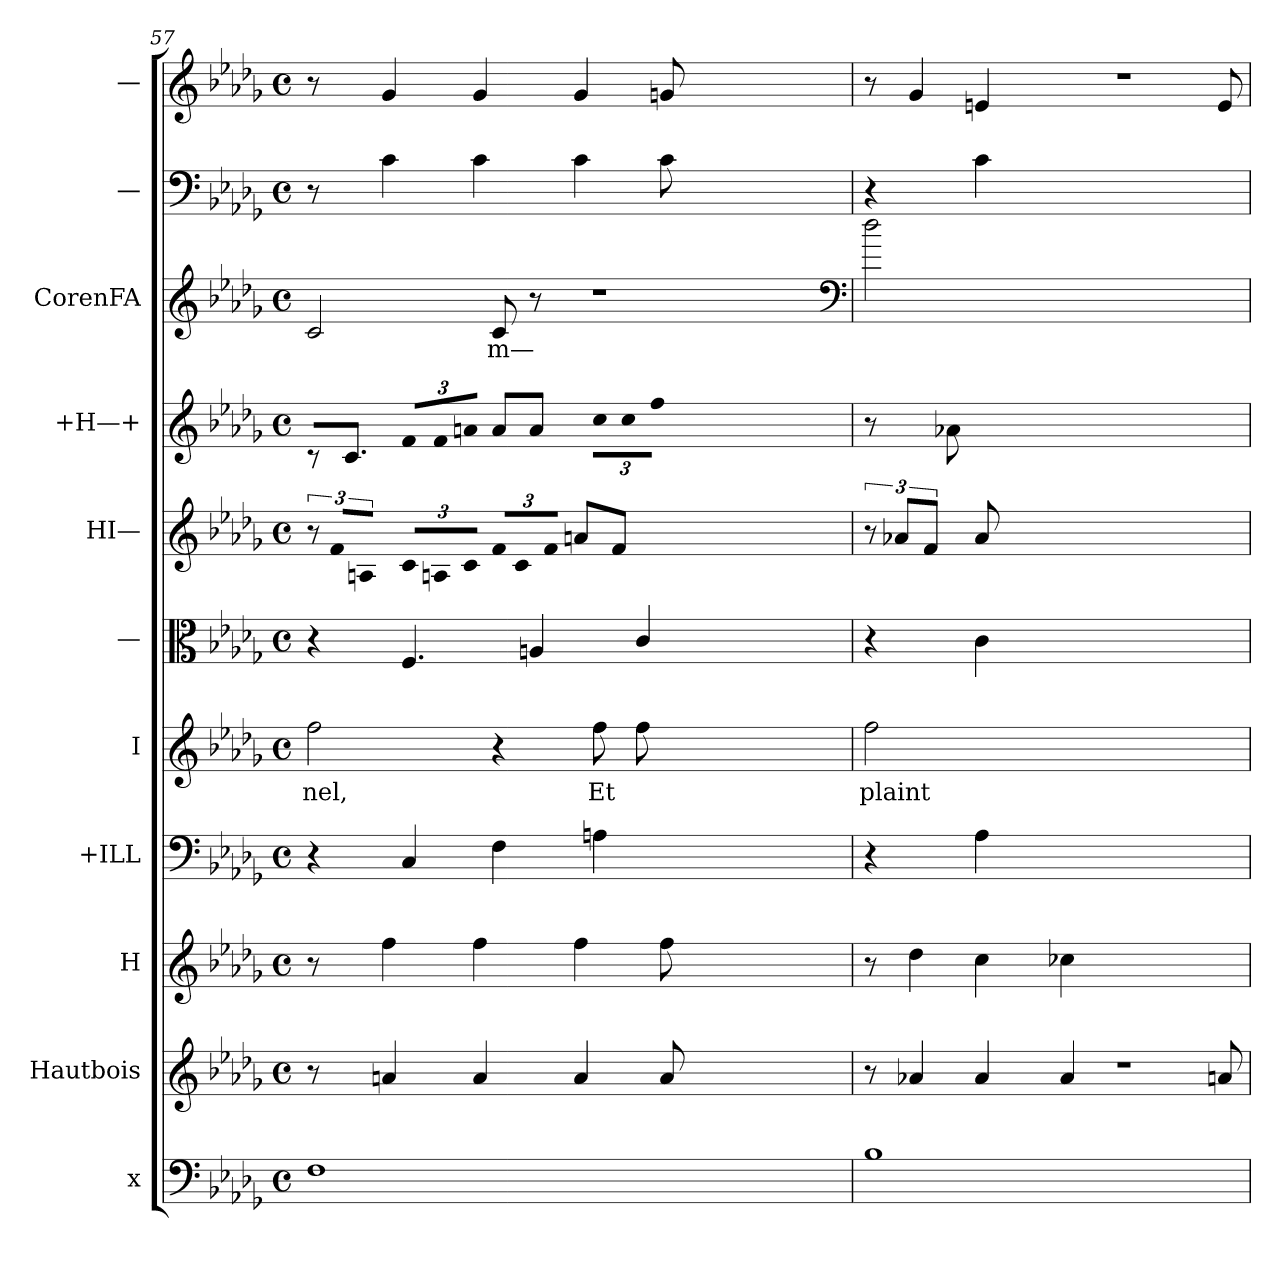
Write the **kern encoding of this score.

**kern	**kern	**kern	**kern	**kern	**text	**kern	**kern	**kern	**kern	**text	**kern	**kern
*part11	*part10	*part9	*part8	*part7	*part7	*part6	*part5	*part4	*part3	*part3	*part2	*part1
*staff11	*staff10	*staff9	*staff8	*staff7	*staff7	*staff6	*staff5	*staff4	*staff3	*staff3	*staff2	*staff1
*I"x	*I"Hautbois	*I"H	*I"+ILL	*I"I	*	*I"—	*I"HI—	*I"+H—+	*I"CorenFA	*	*I"—	*I"—
*clefF4	*clefG2	*clefG2	*clefF4	*clefG2	*	*clefC3	*clefG2	*clefG2	*clefG2	*	*clefF4	*clefG2
*k[b-e-a-d-g-]	*k[b-e-a-d-g-]	*k[b-e-a-d-g-]	*k[b-e-a-d-g-]	*k[b-e-a-d-g-]	*	*k[b-e-a-d-g-]	*k[b-e-a-d-g-]	*k[b-e-a-d-g-]	*k[b-e-a-d-g-]	*	*k[b-e-a-d-g-]	*k[b-e-a-d-g-]
*M4/4	*M4/4	*M4/4	*M4/4	*M4/4	*	*M4/4	*M4/4	*M4/4	*M4/4	*	*M4/4	*M4/4
*met(c)	*met(c)	*met(c)	*met(c)	*met(c)	*	*met(c)	*met(c)	*met(c)	*met(c)	*	*met(c)	*met(c)
=57	=57	=57	=57	=57	=57	=57	=57	=57	=57	=57	=57	=57
!	!	!	!	!	!	!	!LO:N:vis=8	!	!	!	!	!
*	*	*	*	*	*	*	*^	*^	*	*	*	*
1Fi/	8r	8r	4r	2ffi\	nel,	4r	12r	8ryy	8r	8ryy	2ci/	.	8r	8r
!	!	!	!	!	!	!	!LO:N:vis=8	!	!	!	!	!	!	!
.	.	.	.	.	.	.	12fi/L	.	.	.	.	.	.	.
.	8ryy	8ryy	.	.	.	.	.	8ryy	8.ci/J	8ryy	.	.	8ryy	8ryy
!	!	!	!	!	!	!	!LO:N:vis=8	!	!	!	!	!	!	!
.	.	.	.	.	.	.	12Ani/J	.	.	.	.	.	.	.
.	4ani/	4ffi\	16ryy	.	.	16ryy	16ryy	16ryy	.	4ee-j'</ 4fj'</	.	.	4ci\	4g-i/
!	!	!	!	!	!	!	!LO:N:vis=8	!	!LO:N:vis=8	!	!	!	!	!
.	.	.	4Ci/	.	.	4.Fi/	12ci/L	8.ryy	12fi/L	.	.	.	.	.
!	!	!	!	!	!	!	!LO:N:vis=8	!	!LO:N:vis=8	!	!	!	!	!
.	.	.	.	.	.	.	12Ani/	.	12fi/	.	.	.	.	.
!	!	!	!	!	!	!	!LO:N:vis=8	!	!LO:N:vis=8	!	!	!	!	!
.	.	.	.	.	.	.	12ci/J	.	12ani/J	.	.	.	.	.
.	4ai/	4ffi\	.	16ryy	.	.	.	16ryy	.	16ryy	16ryy	.	4ci\	4g-i/
!	!	!	!	!	!	!	!LO:N:vis=8	!	!	!	!	!	!	!
.	.	.	4Fi\	4r	.	.	12fi/L	8ryy	8ai/L	8ryy	8ci/	m—	.	.
!	!	!	!	!	!	!	!LO:N:vis=8	!	!	!	!	!	!	!
.	.	.	.	.	.	.	12ci/	.	.	.	.	.	.	.
.	.	.	.	.	.	4Ani/	.	16ryy	8ai/J	8ccj/J	8r	.	.	.
!	!	!	!	!	!	!	!LO:N:vis=8	!	!	!	!	!	!	!
.	.	.	.	.	.	.	12fi/J	.	.	.	.	.	.	.
.	4ai/	4ffi\	.	.	.	.	.	8anj/L	.	.	.	.	4ci\	4g-i/
!	!	!	!	!	!	!	!	!	!	!LO:N:vis=8	!	!	!	!
.	.	.	4AZ\	8ffi\	Et	.	8.ryy	.	8.ryy	12ccj\L	1r	.	.	.
.	.	.	.	.	.	.	.	8fj/J	.	.	.	.	.	.
!	!	!	!	!	!	!	!	!	!	!LO:N:vis=8	!	!	!	!
.	.	.	.	.	.	.	.	.	.	12ccj\	.	.	.	.
.	.	.	.	8ffZ\	.	4cZ/	.	.	.	.	.	.	.	.
!	!	!	!	!	!	!	!	!	!	!LO:N:vis=8	!	!	!	!
.	.	.	.	.	.	.	.	.	.	12ffV\J	.	.	.	.
1ryy	8aZ/	8ffZ\	.	.	.	.	1ryy	1ryy	1ryy	.	.	.	8cZ\	8gZ/
!	!	!	!	!	!	!	!	!	!	!LO:N:vis=32	!	!	!	!
.	.	.	8.ryy	16ryy	.	.	.	.	.	48ryy	.	.	.	.
.	.	.	.	.	.	.	.	.	.	12%11ryy	.	.	.	.
.	2..ryy	2..ryy	.	2..ryy	.	.	.	.	.	.	.	.	2..ryy	2..ryy
.	.	.	.	.	.	16ryy	.	.	.	.	.	.	.	.
.	.	.	2.ryy	.	.	2.ryy	.	.	.	.	.	.	.	.
.	.	.	.	.	.	.	.	.	.	.	8.ryy	.	.	.
*	*	*	*	*	*	*	*v	*v	*	*	*	*	*	*
*	*	*	*	*	*	*	*	*v	*v	*	*	*	*
*	*	*	*	*	*	*	*	*	*clefF4	*	*	*
!!LO:PB:g=z
=58	=58	=58	=58	=58	=58	=58	=58	=58	=58	=58	=58	=58
1B-i/	8r	8r	4r	2ffi\	plaint	4r	12r	8r	2dd-i\	.	4r	8r
.	.	.	.	.	.	.	12a-Xi/L	.	.	.	.	.
.	4a-Xi/	4dd-i\	.	.	.	.	.	8ryy	.	.	.	4g-i/
.	.	.	.	.	.	.	12fi/J	.	.	.	.	.
.	.	.	8ryy	.	.	8ryy	8ryy	8a-Xi\	.	.	8ryy	.
.	4a-i/	4cci\	4A-i\	.	.	4ci\	8a-i/	2ryy	.	.	4ci\	4eni/
.	.	.	.	2ryy	.	.	2ryy	.	2ryy	.	.	.
.	8ryy	8ryy	4.ryy	.	.	4.ryy	.	.	.	.	4.ryy	8ryy
.	4a-i/	4cc-Xi\	.	.	.	.	.	.	.	.	.	8ryy
.	.	.	.	.	.	.	.	8ryy	.	.	.	8ryy
1ryy	1r	1ryy	1ryy	1ryy	.	1ryy	1ryy	1ryy	1ryy	.	1ryy	1r
8ryy	8aZ/	8ryy	8ryy	8ryy	.	8ryy	8ryy	8ryy	8ryy	.	8ryy	8eZ/
=	=	=	=	=	=	=	=	=	=	=	=	=
*-	*-	*-	*-	*-	*-	*-	*-	*-	*-	*-	*-	*-
